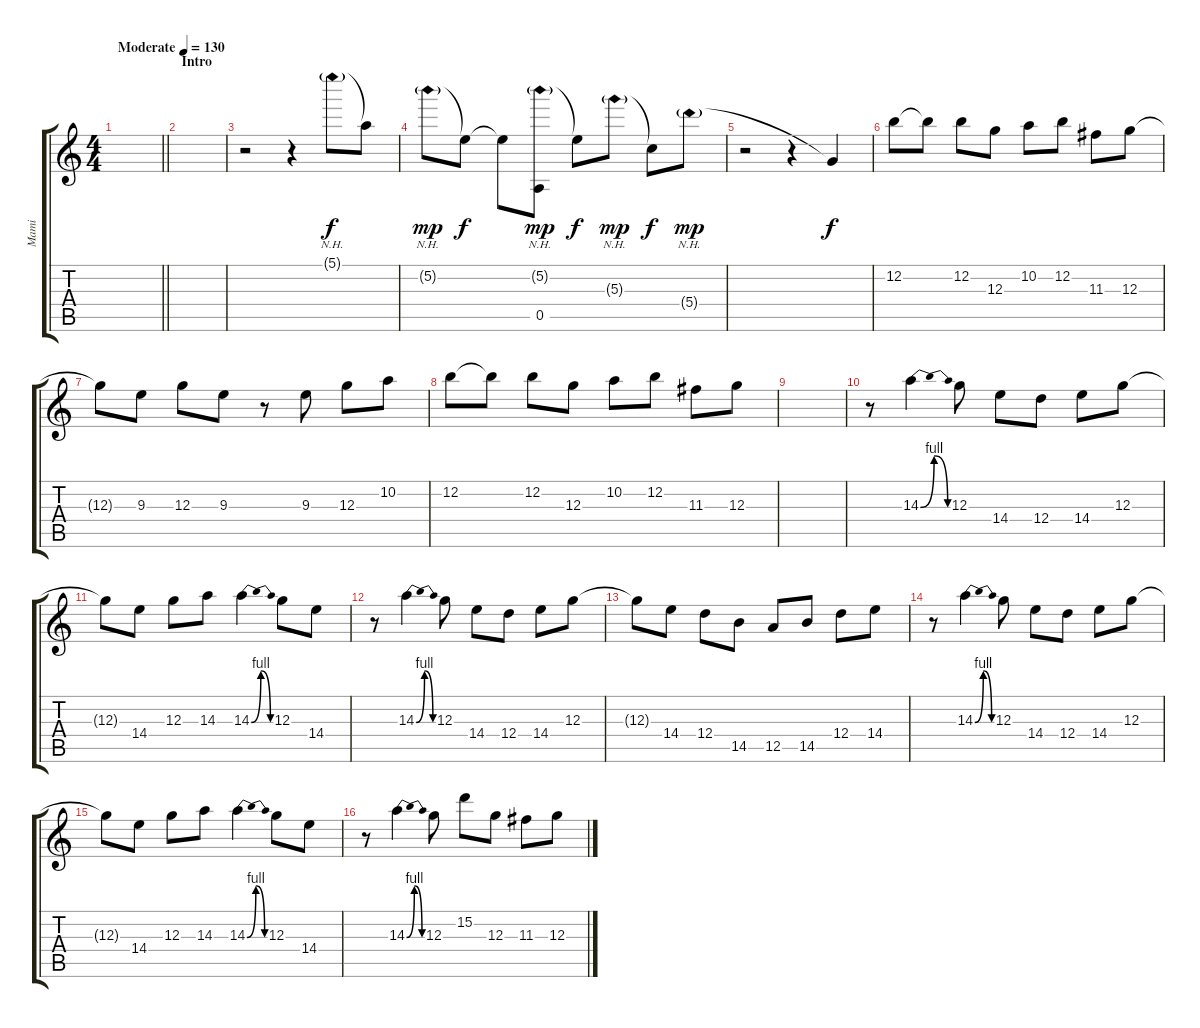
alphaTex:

\track ("Mami" "Mami") {instrument distortionguitar}
\staff {score tabs}
\tuning (E4 B3 G3 D3 A2 E2) {hide}
\ts (4 4)
\tempo (130 "Moderate")
\clef g2
\barLineRight lightlight
\ks c
|
\section ("" "Intro")
|
r.2 r.4 5.1{nh g}.8 5.1{t}.8{dy f} |
5.2{nh g}.8{dy mp} 5.2{t}.8{dy f} 5.2{t}.8 (5.2{nh g} 0.5).8{dy mp} 5.2{t}.8{dy f} 5.3{nh g}.8{dy mp} 5.3{t}.8{dy f} 5.4{nh g}.8{dy mp} |
r.2 r.4 5.4{t}.4{dy f} |
12.2.8{volume 13 instrument electricguitarclean} 12.2{t}.8 12.2.8 12.3.8 10.2.8 12.2.8 11.3.8 12.3.8 |
12.3{t}.8 9.3.8 12.3.8 9.3.8 r.8 9.3.8 12.3.8 10.2.8 |
12.2.8 12.2{t}.8 12.2.8 12.3.8 10.2.8 12.2.8 11.3.8 12.3.8 |
|
r.8{volume 16 instrument overdrivenguitar} 14.3{be (bendrelease 0 0 15 4 15 4 60 0)}.4 12.3.8 14.4.8 12.4.8 14.4.8 12.3.8 |
12.3{t}.8 14.4.8 12.3.8 14.3.8 14.3{be (bendrelease 0 0 15 4 15 4 60 0)}.4 12.3.8 14.4.8 |
r.8 14.3{be (bendrelease 0 0 15 4 15 4 60 0)}.4 12.3.8 14.4.8 12.4.8 14.4.8 12.3.8 |
12.3{t}.8 14.4.8 12.4.8 14.5.8 12.5.8 14.5.8 12.4.8 14.4.8 |
r.8 14.3{be (bendrelease 0 0 15 4 15 4 60 0)}.4 12.3.8 14.4.8 12.4.8 14.4.8 12.3.8 |
12.3{t}.8 14.4.8 12.3.8 14.3.8 14.3{be (bendrelease 0 0 15 4 15 4 60 0)}.4 12.3.8 14.4.8 |
r.8 14.3{be (bendrelease 0 0 15 4 15 4 60 0)}.4 12.3.8 15.2.8 12.3.8 11.3.8 12.3.8
